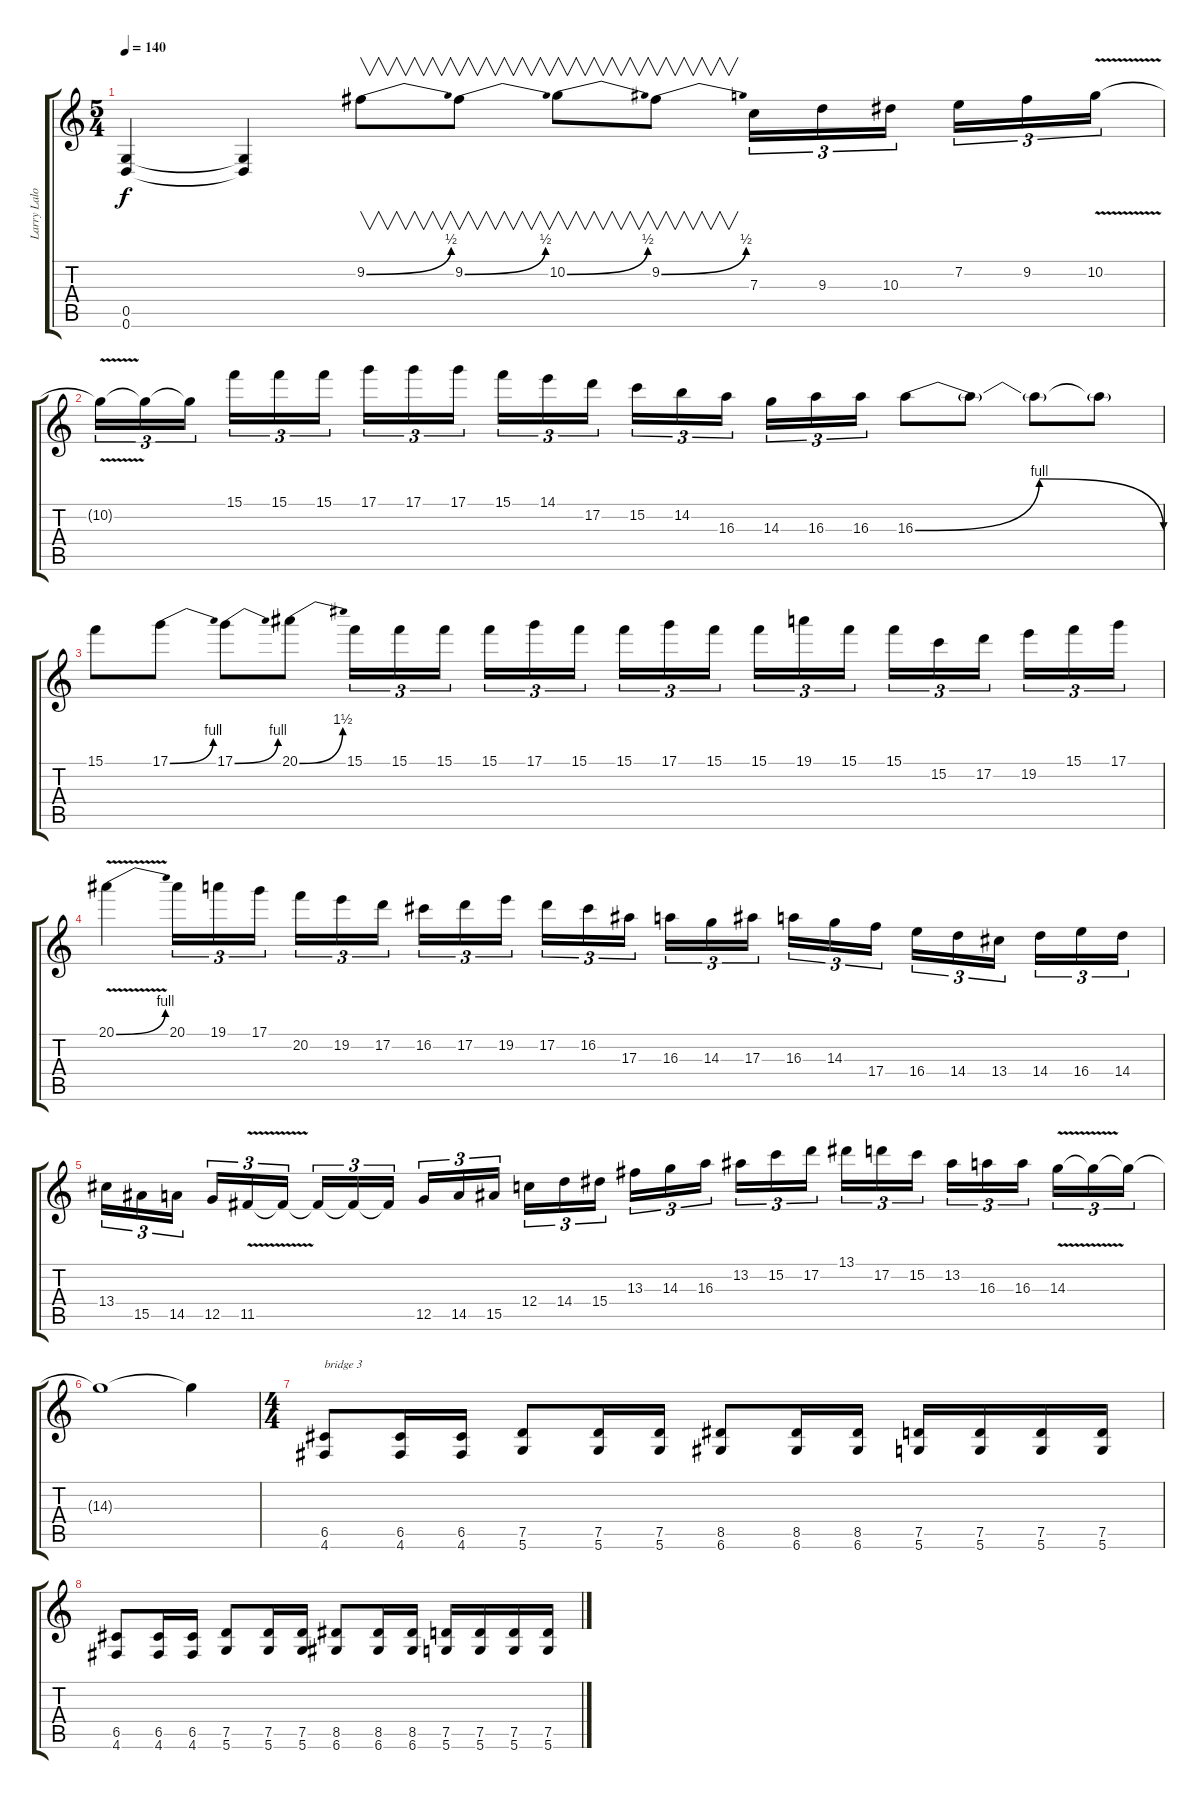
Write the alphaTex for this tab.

\track ("Larry Lalonde" "Larry Lalo") {instrument distortionguitar}
\staff {score tabs}
\tuning (D4 A3 F3 C3 G2 D2) {hide}
\ts (5 4)
\tempo 140
\clef g2
\ks c
(0.5{t} 0.6{t}).4{dy f} (0.5{t} 0.6{t}).4 9.2{be (bend 0 0 60 2)}.8{v} 9.2{be (bend 0 0 60 2)}.8{v} 10.2{be (bend 0 0 60 2)}.8{v} 9.2{be (bend 0 0 60 2)}.8{v} 7.3.16{tu (3 2)} 9.3.16{tu (3 2)} 10.3.16{tu (3 2) beam splitsecondary} 7.2.16{tu (3 2)} 9.2.16{tu (3 2)} 10.2{v}.16{tu (3 2)} |
10.2{t}.16{tu (3 2)} 10.2{t}.16{tu (3 2)} 10.2{t}.16{tu (3 2) beam splitsecondary} 15.1.16{tu (3 2)} 15.1.16{tu (3 2)} 15.1.16{tu (3 2)} 17.1.16{tu (3 2)} 17.1.16{tu (3 2)} 17.1.16{tu (3 2) beam splitsecondary} 15.1.16{tu (3 2)} 14.1.16{tu (3 2)} 17.2.16{tu (3 2)} 15.2.16{tu (3 2)} 14.2.16{tu (3 2)} 16.3.16{tu (3 2) beam splitsecondary} 14.3.16{tu (3 2)} 16.3.16{tu (3 2)} 16.3.16{tu (3 2)} 16.3{be (bendrelease 0 0 30 4 30 4 60 0)}.8 16.3{t}.8 16.3{t}.8 16.3{t}.8 |
15.1.8 17.1{be (bend 0 0 60 4)}.8 17.1{be (bend 0 0 60 4)}.8 20.1{be (bend 0 0 60 6)}.8 15.1.16{tu (3 2)} 15.1.16{tu (3 2)} 15.1.16{tu (3 2) beam splitsecondary} 15.1.16{tu (3 2)} 17.1.16{tu (3 2)} 15.1.16{tu (3 2)} 15.1.16{tu (3 2)} 17.1.16{tu (3 2)} 15.1.16{tu (3 2) beam splitsecondary} 15.1.16{tu (3 2)} 19.1.16{tu (3 2)} 15.1.16{tu (3 2)} 15.1.16{tu (3 2)} 15.2.16{tu (3 2)} 17.2.16{tu (3 2) beam splitsecondary} 19.2.16{tu (3 2)} 15.1.16{tu (3 2)} 17.1.16{tu (3 2)} |
20.1{be (bend 0 0 60 4) v}.4 20.1.16{tu (3 2)} 19.1.16{tu (3 2)} 17.1.16{tu (3 2) beam splitsecondary} 20.2.16{tu (3 2)} 19.2.16{tu (3 2)} 17.2.16{tu (3 2)} 16.2.16{tu (3 2)} 17.2.16{tu (3 2)} 19.2.16{tu (3 2) beam splitsecondary} 17.2.16{tu (3 2)} 16.2.16{tu (3 2)} 17.3.16{tu (3 2)} 16.3.16{tu (3 2)} 14.3.16{tu (3 2)} 17.3.16{tu (3 2) beam splitsecondary} 16.3.16{tu (3 2)} 14.3.16{tu (3 2)} 17.4.16{tu (3 2)} 16.4.16{tu (3 2)} 14.4.16{tu (3 2)} 13.4.16{tu (3 2) beam splitsecondary} 14.4.16{tu (3 2)} 16.4.16{tu (3 2)} 14.4.16{tu (3 2)} |
13.4.16{tu (3 2)} 15.5.16{tu (3 2)} 14.5.16{tu (3 2) beam splitsecondary} 12.5.16{tu (3 2)} 11.5{v}.16{tu (3 2)} 11.5{t}.16{tu (3 2)} 11.5{t}.16{tu (3 2)} 11.5{t}.16{tu (3 2)} 11.5{t}.16{tu (3 2) beam splitsecondary} 12.5.16{tu (3 2)} 14.5.16{tu (3 2)} 15.5.16{tu (3 2)} 12.4.16{tu (3 2)} 14.4.16{tu (3 2)} 15.4.16{tu (3 2) beam splitsecondary} 13.3.16{tu (3 2)} 14.3.16{tu (3 2)} 16.3.16{tu (3 2)} 13.2.16{tu (3 2)} 15.2.16{tu (3 2)} 17.2.16{tu (3 2) beam splitsecondary} 13.1.16{tu (3 2)} 17.2.16{tu (3 2)} 15.2.16{tu (3 2)} 13.2.16{tu (3 2)} 16.3.16{tu (3 2)} 16.3.16{tu (3 2) beam splitsecondary} 14.3{v}.16{tu (3 2)} 14.3{t}.16{tu (3 2)} 14.3{t}.16{tu (3 2)} |
14.3{t}.1 14.3{t}.4 |
\ts (4 4)
(6.5 4.6).8{txt "bridge 3"} (6.5 4.6).16 (6.5 4.6).16 (7.5 5.6).8 (7.5 5.6).16 (7.5 5.6).16 (8.5 6.6).8 (8.5 6.6).16 (8.5 6.6).16 (7.5 5.6).16 (7.5 5.6).16 (7.5 5.6).16 (7.5 5.6).16 |
(6.5 4.6).8 (6.5 4.6).16 (6.5 4.6).16 (7.5 5.6).8 (7.5 5.6).16 (7.5 5.6).16 (8.5 6.6).8 (8.5 6.6).16 (8.5 6.6).16 (7.5 5.6).16 (7.5 5.6).16 (7.5 5.6).16 (7.5 5.6).16
